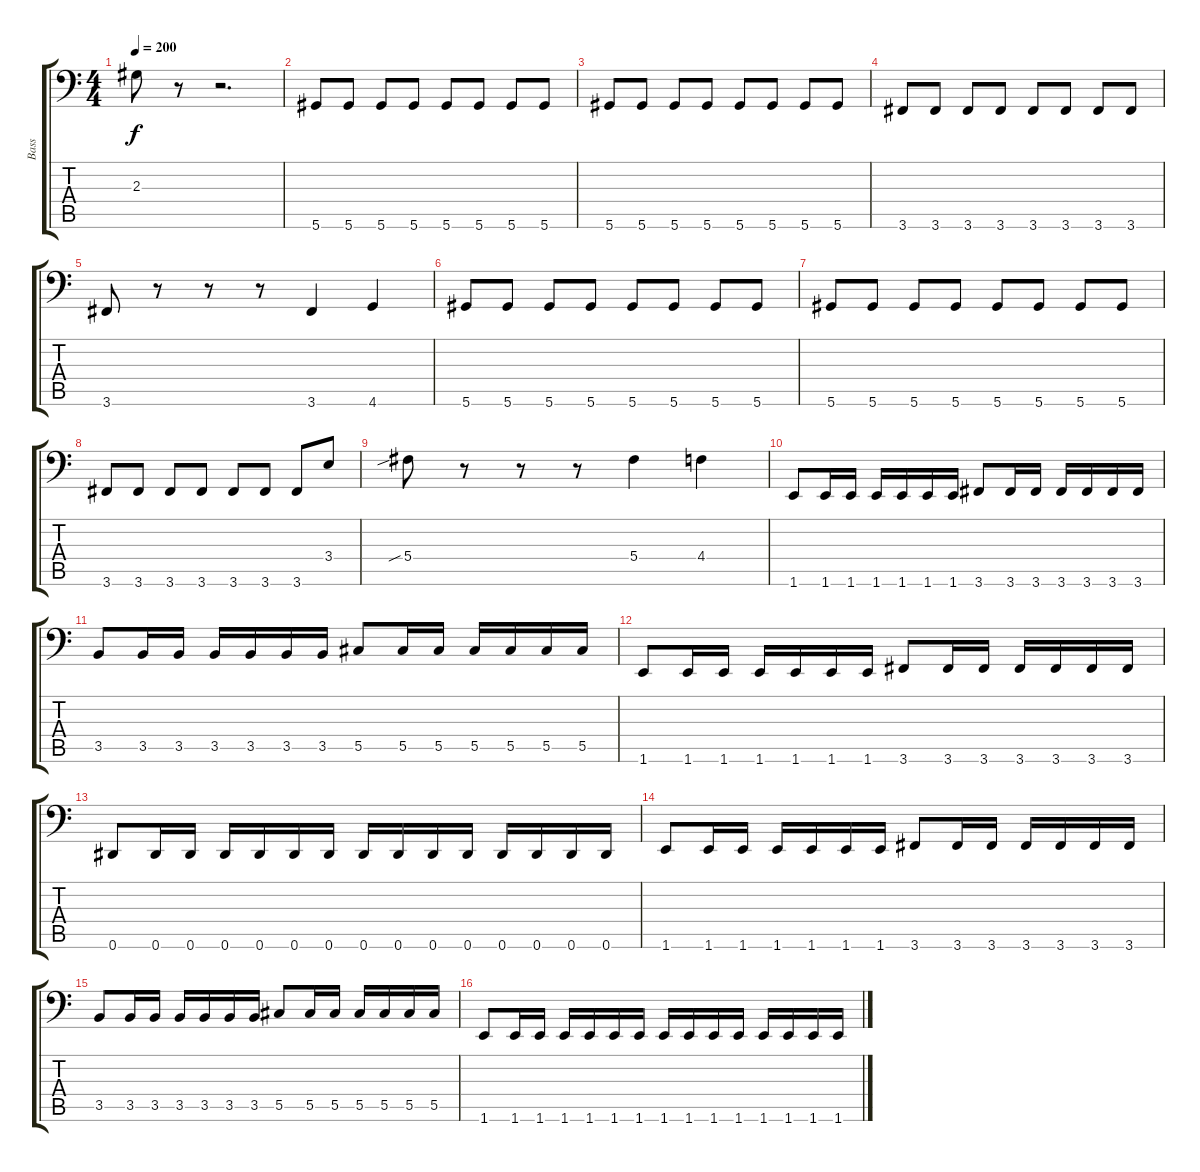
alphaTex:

\track ("Bass" "Bass") {instrument electricbasspick}
\staff {score tabs}
\tuning (Eb3 Bb2 Gb2 Db2 Ab1 Eb1) {hide}
\ts (4 4)
\tempo 200
\clef f4
\ks c
2.3.8{dy f} r.8 r.2{d} |
5.6.8 5.6.8 5.6.8 5.6.8 5.6.8 5.6.8 5.6.8 5.6.8 |
5.6.8 5.6.8 5.6.8 5.6.8 5.6.8 5.6.8 5.6.8 5.6.8 |
3.6.8 3.6.8 3.6.8 3.6.8 3.6.8 3.6.8 3.6.8 3.6.8 |
3.6.8 r.8 r.8 r.8 3.6.4 4.6.4 |
5.6.8 5.6.8 5.6.8 5.6.8 5.6.8 5.6.8 5.6.8 5.6.8 |
5.6.8 5.6.8 5.6.8 5.6.8 5.6.8 5.6.8 5.6.8 5.6.8 |
3.6.8 3.6.8 3.6.8 3.6.8 3.6.8 3.6.8 3.6.8 3.4.8 |
5.4{sib}.8 r.8 r.8 r.8 5.4.4 4.4.4 |
1.6.8 1.6.16 1.6.16 1.6.16 1.6.16 1.6.16 1.6.16 3.6.8 3.6.16 3.6.16 3.6.16 3.6.16 3.6.16 3.6.16 |
3.5.8 3.5.16 3.5.16 3.5.16 3.5.16 3.5.16 3.5.16 5.5.8 5.5.16 5.5.16 5.5.16 5.5.16 5.5.16 5.5.16 |
1.6.8 1.6.16 1.6.16 1.6.16 1.6.16 1.6.16 1.6.16 3.6.8 3.6.16 3.6.16 3.6.16 3.6.16 3.6.16 3.6.16 |
0.6.8 0.6.16 0.6.16 0.6.16 0.6.16 0.6.16 0.6.16 0.6.16 0.6.16 0.6.16 0.6.16 0.6.16 0.6.16 0.6.16 0.6.16 |
1.6.8 1.6.16 1.6.16 1.6.16 1.6.16 1.6.16 1.6.16 3.6.8 3.6.16 3.6.16 3.6.16 3.6.16 3.6.16 3.6.16 |
3.5.8 3.5.16 3.5.16 3.5.16 3.5.16 3.5.16 3.5.16 5.5.8 5.5.16 5.5.16 5.5.16 5.5.16 5.5.16 5.5.16 |
1.6.8 1.6.16 1.6.16 1.6.16 1.6.16 1.6.16 1.6.16 1.6.16 1.6.16 1.6.16 1.6.16 1.6.16 1.6.16 1.6.16 1.6.16
